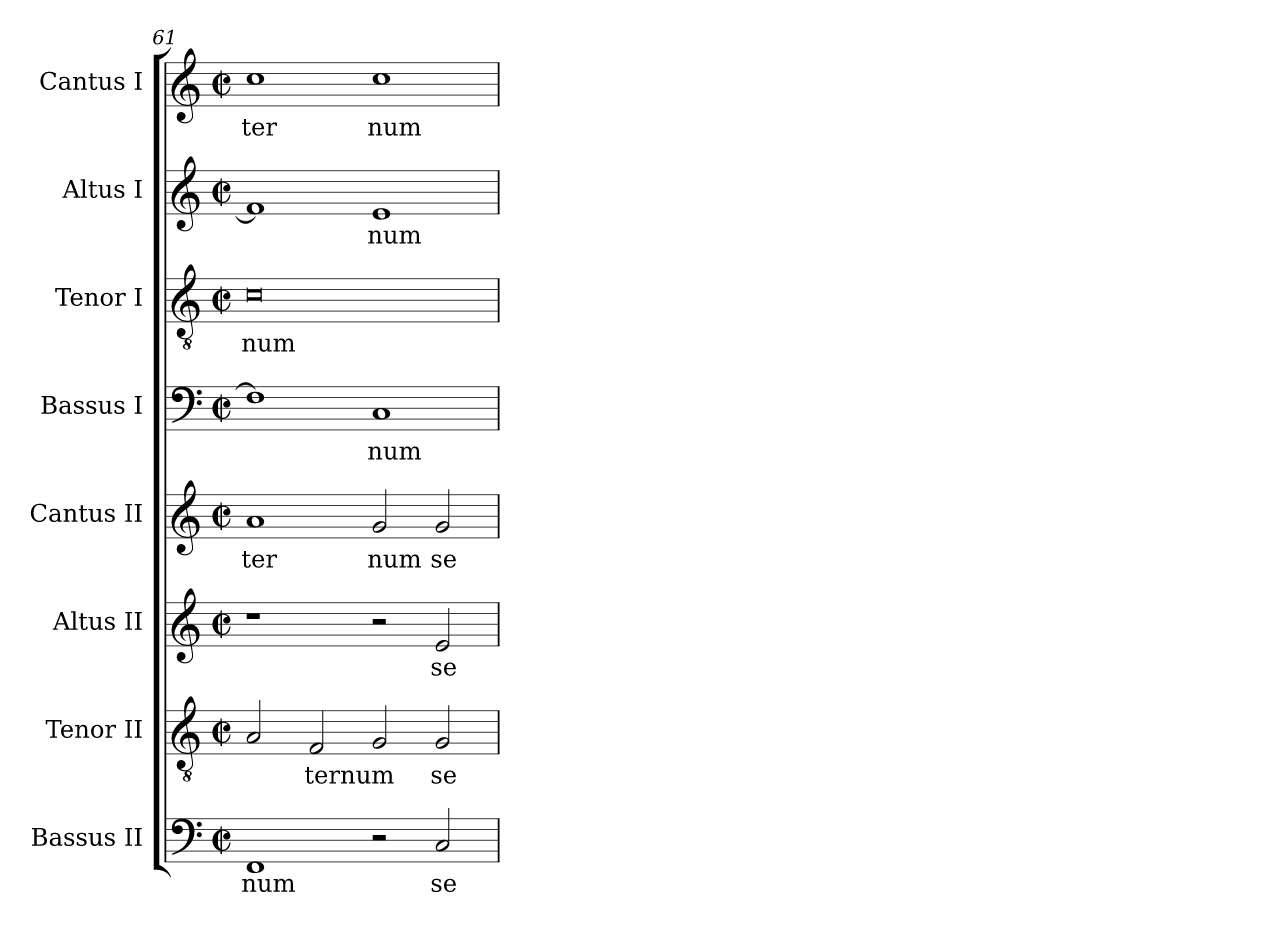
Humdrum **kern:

**kern	**text	**kern	**text	**kern	**text	**kern	**text	**kern	**text	**kern	**text	**kern	**text	**kern	**text
*part8	*part8	*part7	*part7	*part6	*part6	*part5	*part5	*part4	*part4	*part3	*part3	*part2	*part2	*part1	*part1
*staff8	*staff8	*staff7	*staff7	*staff6	*staff6	*staff5	*staff5	*staff4	*staff4	*staff3	*staff3	*staff2	*staff2	*staff1	*staff1
*I"Bassus II	*	*I"Tenor II	*	*I"Altus II	*	*I"Cantus II	*	*I"Bassus I	*	*I"Tenor I	*	*I"Altus I	*	*I"Cantus I	*
*clefF4	*	*clefGv2	*	*clefG2	*	*clefG2	*	*clefF4	*	*clefGv2	*	*clefG2	*	*clefG2	*
*M2/2	*	*M2/2	*	*M2/2	*	*M2/2	*	*M2/2	*	*M2/2	*	*M2/2	*	*M2/2	*
*met(c|)	*	*met(c|)	*	*met(c|)	*	*met(c|)	*	*met(c|)	*	*met(c|)	*	*met(c|)	*	*met(c|)	*
=61	=61	=61	=61	=61	=61	=61	=61	=61	=61	=61	=61	=61	=61	=61	=61
!	!LO:LY:b:cj	!	!	!	!	!	!LO:LY:b:cj	!	!	!	!LO:LY:b:cj	!	!	!	!LO:LY:b:cj
1FF	num	2A/	.	1r	.	1a	ter	1F]	.	0c	-num	1f]	.	1cc	ter
!	!	!	!LO:LY:b	!	!	!	!	!	!	!	!	!	!	!	!
.	.	2F/	-ternum	.	.	.	.	.	.	.	.	.	.	.	.
!	!	!	!	!	!	!	!LO:LY:b:cj	!	!LO:LY:b:cj	!	!	!	!LO:LY:b:cj	!	!LO:LY:b:cj
2r	.	2G/	.	2r	.	2g/	num	1C	num	.	.	1e	num	1cc	num
!	!LO:LY:b:cj	!	!LO:LY:b:cj	!	!LO:LY:b:cj	!	!LO:LY:b:cj	!	!	!	!	!	!	!	!
2C/	se	2G/	se-	2e/	se-	2g/	se	.	.	.	.	.	.	.	.
=	=	=	=	=	=	=	=	=	=	=	=	=	=	=	=
*-	*-	*-	*-	*-	*-	*-	*-	*-	*-	*-	*-	*-	*-	*-	*-
